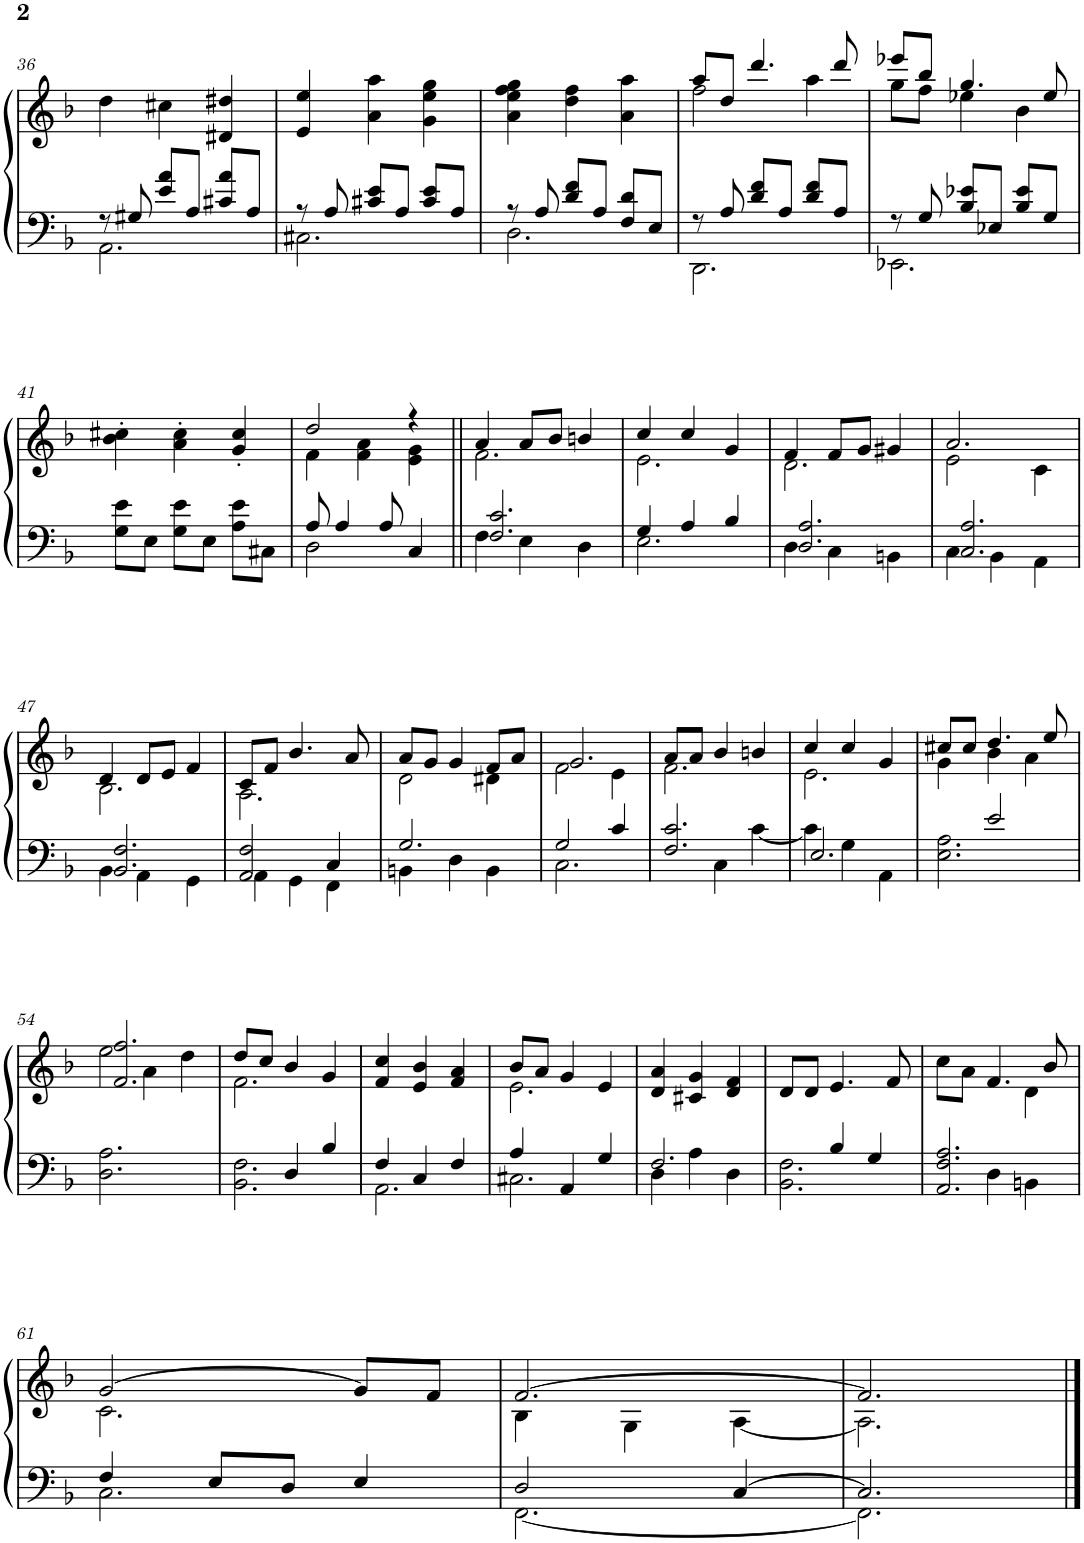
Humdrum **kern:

**kern	**kern
*part1	*part1
*staff2	*staff1
*I"Piano	*
*I'Pno.	*
!!LO:PB:g=z
*clefF4	*clefG2
*k[b-]	*k[b-]
*M3/4	*M3/4
=36	=36
*^	*
8r	2.AA\	4dd\
8G#X/	.	.
8e/ 8a/L	.	4cc#X\
8A/J	.	.
8c#X/ 8a/L	.	4d#X/ 4dd#X/
8A/J	.	.
=37	=37	=37
8r	2.C#X\	4e/ 4ee/
8A/	.	.
8c#X/ 8e/L	.	4a\ 4aa\
8A/J	.	.
8c#/ 8e/L	.	4g\ 4ee\ 4gg\
8A/J	.	.
=38	=38	=38
8r	2.D\	4a\ 4ee\ 4ff\ 4gg\
8A/	.	.
8d/ 8f/L	.	4dd\ 4ff\
8A/J	.	.
8F/ 8d/L	.	4a\ 4aa\
8E/J	.	.
=39	=39	=39
*	*	*^
8r	2.DD\	8aa/L	2ff\
8A/	.	8dd/J	.
8d/ 8f/L	.	4.ddd/	.
8A/J	.	.	.
8d/ 8f/L	.	.	4aa\
8A/J	.	8ddd/	.
=40	=40	=40	=40
8r	2.EE-X\	8eee-X/L	8gg\L
8G/	.	8bb-/J	8ff\J
8B-/ 8e-X/L	.	4.gg/	4ee-X\
8E-X/J	.	.	.
8B-/ 8e-/L	.	.	4b-\
8G/J	.	8ee-/	.
*v	*v	*	*
*	*v	*v
!!LO:LB:g=z
=41	=41
8G\ 8e\L	4b-\' 4cc#X\'
8E\J	.
8G\ 8e\L	4a\' 4cc#\'
8E\J	.
8A\ 8e\L	4g/' 4cc#/'
8C#X\J	.
=42	=42
*^	*^
8A/	2D\	2dd/	4f\
4A/	.	.	.
.	.	.	4f\ 4a\
8A/	.	.	.
4C/	4ryy	4r	4e\ 4g\
=43||	=43||	=43||	=43||
2.F/ 2.c/	4F\	4a/	2.f\
.	4E\	8a/L	.
.	.	8b-/J	.
.	4D\	4bn/	.
=44	=44	=44	=44
4G/	2.E\	4cc/	2.e\
4A/	.	4cc/	.
4B-/	.	4g/	.
=45	=45	=45	=45
2.D/ 2.A/	4D\	4f/	2.d\
.	4C\	8f/L	.
.	.	8g/J	.
.	4BBn\	4g#X/	.
=46	=46	=46	=46
2.C/ 2.A/	4C\	2.a/	2e\
.	4BB-\	.	.
.	4AA\	.	4c\
!!LO:LB:g=z	!!
=47	=47	=47	=47
2.BB-/ 2.F/	4BB-\	4d/	2.B-\
.	4AA\	8d/L	.
.	.	8e/J	.
.	4GG\	4f/	.
=48	=48	=48	=48
2AA/ 2F/	4AA\	8c/L	2.A\
.	.	8f/J	.
.	4GG\	4.b-/	.
4C/	4FF\	.	.
.	.	8a/	.
=49	=49	=49	=49
2.G/	4BBn\	8a/L	2d\
.	.	8g/J	.
.	4D\	4g/	.
.	4BB\	8f/L	4d#X\
.	.	8a/J	.
=50	=50	=50	=50
2G/	2.C\	2.g/	2f\
4c/	.	.	4e\
=51	=51	=51	=51
2.F/ 2.c/	4ryy	8a/L	2.f\
.	.	8a/J	.
.	4C\	4b-/	.
.	[4c\	4bn/	.
=52	=52	=52	=52
2.E/	4c\]	4cc/	2.e\
.	4G\	4cc/	.
.	4AA\	4g/	.
=53	=53	=53	=53
4ryy	2.E\ 2.A\	8cc#X/L	4g\
.	.	8cc#/J	.
2e/	.	4.dd/	4b-\
.	.	.	4a\
.	.	8ee/	.
*v	*v	*	*
!!LO:LB:g=z
=54	=54	=54
*	*	*^
2.D\ 2.A\	2.f/ 2.ff/	2ee\	4ryy
.	.	.	4a\
.	.	4dd\	4ryy
*	*	*v	*v
=55	=55	=55
*^	*	*
4ryy	2.BB-\ 2.F\	8dd/L	2.f\
.	.	8cc/J	.
4D/	.	4b-/	.
4B-/	.	4g/	.
*	*	*v	*v
=56	=56	=56
4F/	2.AA\	4f/ 4cc/
4C/	.	4e/ 4b-/
4F/	.	4f/ 4a/
=57	=57	=57
*	*	*^
4A/	2.C#X\	8b-/L	2.e\
.	.	8a/J	.
4AA/	.	4g/	.
4G/	.	4e/	.
*	*	*v	*v
=58	=58	=58
2.F/	4D\	4d/ 4a/
.	4A\	4c#X/ 4g/
.	4D\	4d/ 4f/
=59	=59	=59
4ryy	2.BB-\ 2.F\	8d/L
.	.	8d/J
4B-/	.	4.e/
4G/	.	.
.	.	8f/
=60	=60	=60
*	*	*^
2.AA/ 2.F/ 2.A/	4ryy	8cc\L	2ryy
.	.	8a\J	.
.	4D\	4.f/	.
.	4BBn\	.	4d\
.	.	8b-/	.
!!LO:LB:g=z	!!
=61	=61	=61	=61
4F/	2.C\	[2g/	2.c\
8E/L	.	.	.
8D/J	.	.	.
4E/	.	8g/L]	.
.	.	8f/J	.
=62	=62	=62	=62
2D/	[2.FF\	[2.f/	4B-\
.	.	.	4G\
[4C/	.	.	[4A\
=63	=63	=63	=63
2.C/]	2.FF\]	2.f/]	2.A\]
*v	*v	*	*
*	*v	*v
==	==
*-	*-
